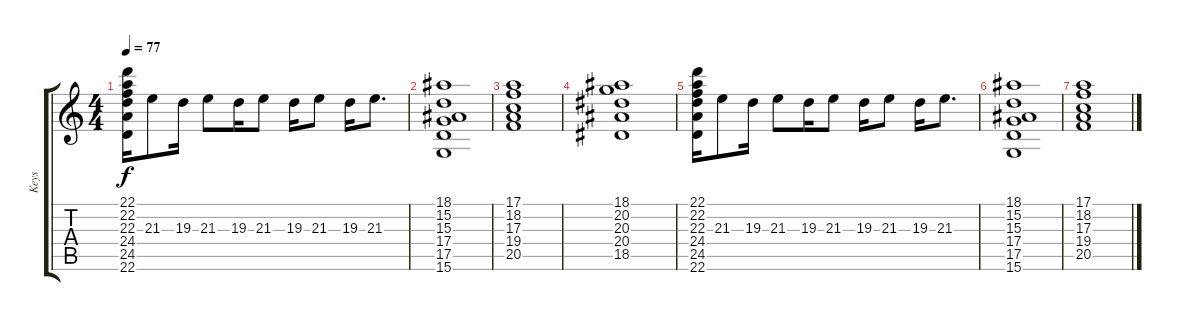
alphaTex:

\track ("Keys" "Keys") {instrument rockorgan}
\staff {score tabs}
\tuning (E4 B3 G3 D3 A2 E2) {hide}
\ts (4 4)
\tempo 77
\clef g2
\ks c
(22.1 22.2 22.3 24.4 24.5 22.6).16{dy f} 21.3.8 19.3.16 21.3.8 19.3.16 21.3.8 19.3.16 21.3.8 19.3.16 21.3.8{d} |
(18.1 15.2 15.3 17.4 17.5 15.6).1 |
(17.1 18.2 17.3 19.4 20.5).1 |
(18.1 20.2 20.3 20.4 18.5).1 |
(22.1 22.2 22.3 24.4 24.5 22.6).16 21.3.8 19.3.16 21.3.8 19.3.16 21.3.8 19.3.16 21.3.8 19.3.16 21.3.8{d} |
(18.1 15.2 15.3 17.4 17.5 15.6).1 |
(17.1 18.2 17.3 19.4 20.5).1
